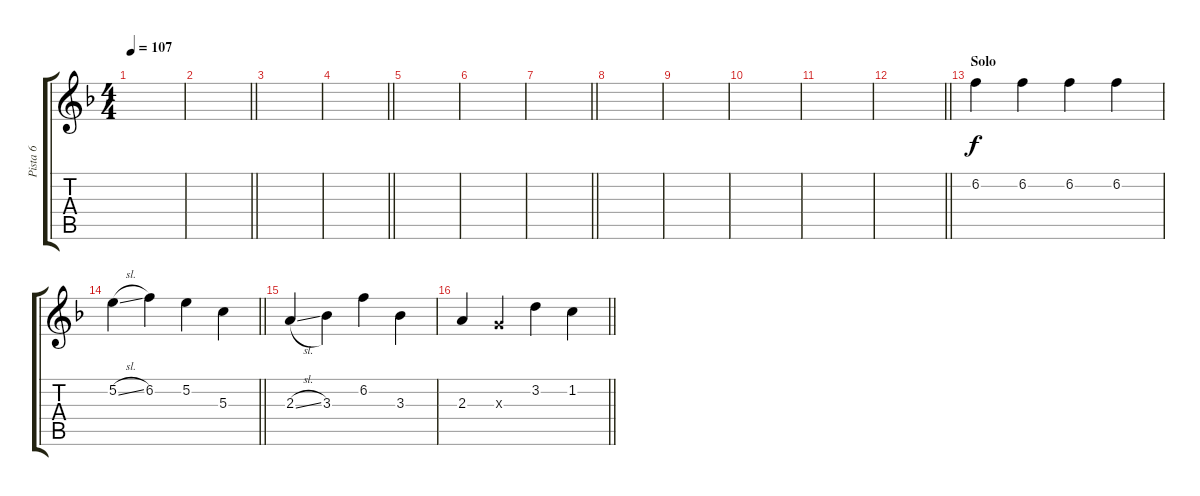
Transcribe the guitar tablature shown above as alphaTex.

\track ("Pista 6" "Pista 6") {instrument distortionguitar}
\staff {score tabs}
\tuning (E4 B3 G3 D3 A2 E2) {hide}
\ts (4 4)
\tempo 107
\clef g2
\ks f
|
\barLineRight lightlight
|
|
\barLineRight lightlight
|
|
|
\barLineRight lightlight
|
|
|
|
|
\barLineRight lightlight
|
\section ("" "Solo")
6.2.4 6.2.4 6.2.4 6.2.4 |
\barLineRight lightlight
5.2{sl}.4 6.2.4 5.2.4 5.3.4 |
2.3{sl}.4 3.3.4 6.2.4 3.3.4 |
\barLineRight lightlight
2.3.4 0.3{x}.4 3.2.4 1.2.4
